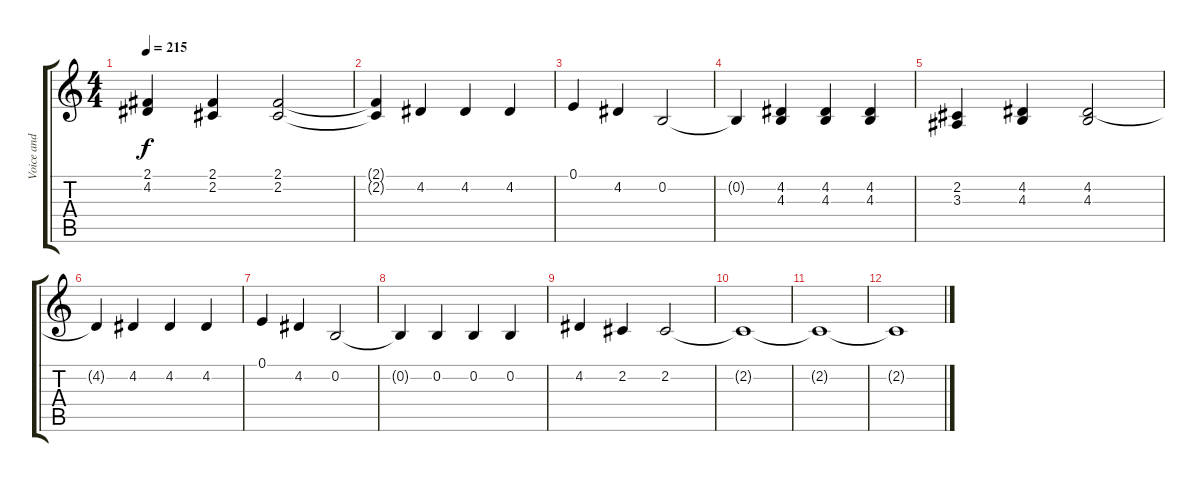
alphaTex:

\track ("Voice and Chorus" "Voice and ") {instrument electricgrandpiano}
\staff {score tabs}
\tuning (E4 B3 G3 D3 A2 E2) {hide}
\ts (4 4)
\tempo 215
\clef g2
\ks c
(2.1 4.2).4{dy f} (2.1 2.2).4 (2.1 2.2).2 |
(2.1{t} 2.2{t}).4 4.2.4 4.2.4 4.2.4 |
0.1.4 4.2.4 0.2.2 |
0.2{t}.4 (4.2 4.3).4 (4.2 4.3).4 (4.2 4.3).4 |
(2.2 3.3).4 (4.2 4.3).4 (4.2 4.3).2 |
4.2{t}.4 4.2.4 4.2.4 4.2.4 |
0.1.4 4.2.4 0.2.2 |
0.2{t}.4 0.2.4 0.2.4 0.2.4 |
4.2.4 2.2.4 2.2.2 |
2.2{t}.1 |
2.2{t}.1 |
2.2{t}.1
